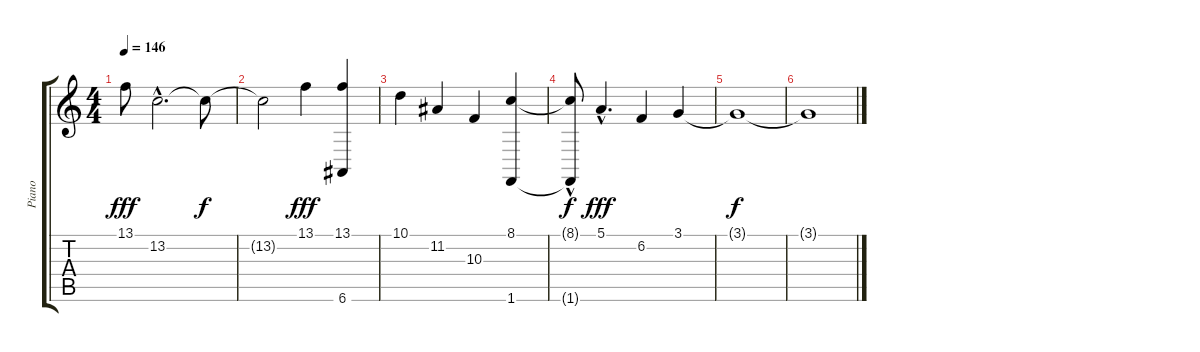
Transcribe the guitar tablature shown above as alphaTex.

\track ("Piano" "Piano") {instrument brightacousticpiano}
\staff {score tabs}
\tuning (E4 B3 G3 D3 A2 E2) {hide}
\ts (4 4)
\tempo 146
\clef g2
\ks c
13.1.8{dy fff} 13.2{hac}.2{d} 13.2{t}.8{dy f} |
13.2{t}.2 13.1.4{dy fff} (13.1 6.6).4 |
10.1.4 11.2.4 10.3.4 (8.1 1.6).4 |
(8.1{t} 1.6{hac t}).8{dy f} 5.1{hac}.4{d dy fff} 6.2.4 3.1.4 |
3.1{t}.1{dy f} |
3.1{t}.1
